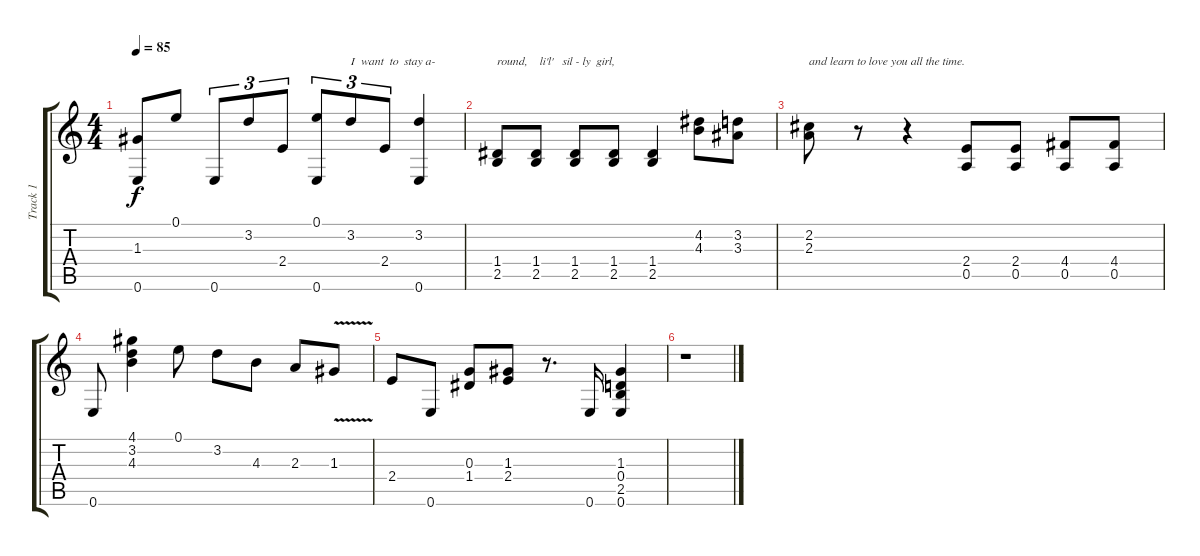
\track ("Track 1" "Track 1") {instrument acousticguitarnylon}
\staff {score tabs}
\tuning (E4 B3 G3 D3 A2 E2) {hide}
\ts (4 4)
\tempo 85
\clef g2
\ks c
(1.3 0.6).8{dy f} 0.1.8 0.6.8{tu (3 2)} 3.2.8{tu (3 2)} 2.4.8{tu (3 2)} (0.1 0.6).8{tu (3 2)} 3.2.8{tu (3 2) txt "I  want  to  stay a-"} 2.4.8{tu (3 2)} (3.2 0.6).4 |
(1.4 2.5).8{txt "round,    li'l'   sil - ly  girl,"} (1.4 2.5).8 (1.4 2.5).8 (1.4 2.5).8 (1.4 2.5).4 (4.2 4.3).8 (3.2 3.3).8 |
(2.2 2.3).8{txt "and learn to love you all the time."} r.8 r.4 (2.4 0.5).8 (2.4 0.5).8 (4.4 0.5).8 (4.4 0.5).8 |
0.6.8 (4.1 3.2 4.3).4 0.1.8 3.2.8 4.3.8 2.3.8 1.3{v}.8 |
2.4.8 0.6.8 (0.3 1.4).8 (1.3 2.4).8 r.8{d} 0.6.16 (1.3 0.4 2.5 0.6).4 |
r.1
